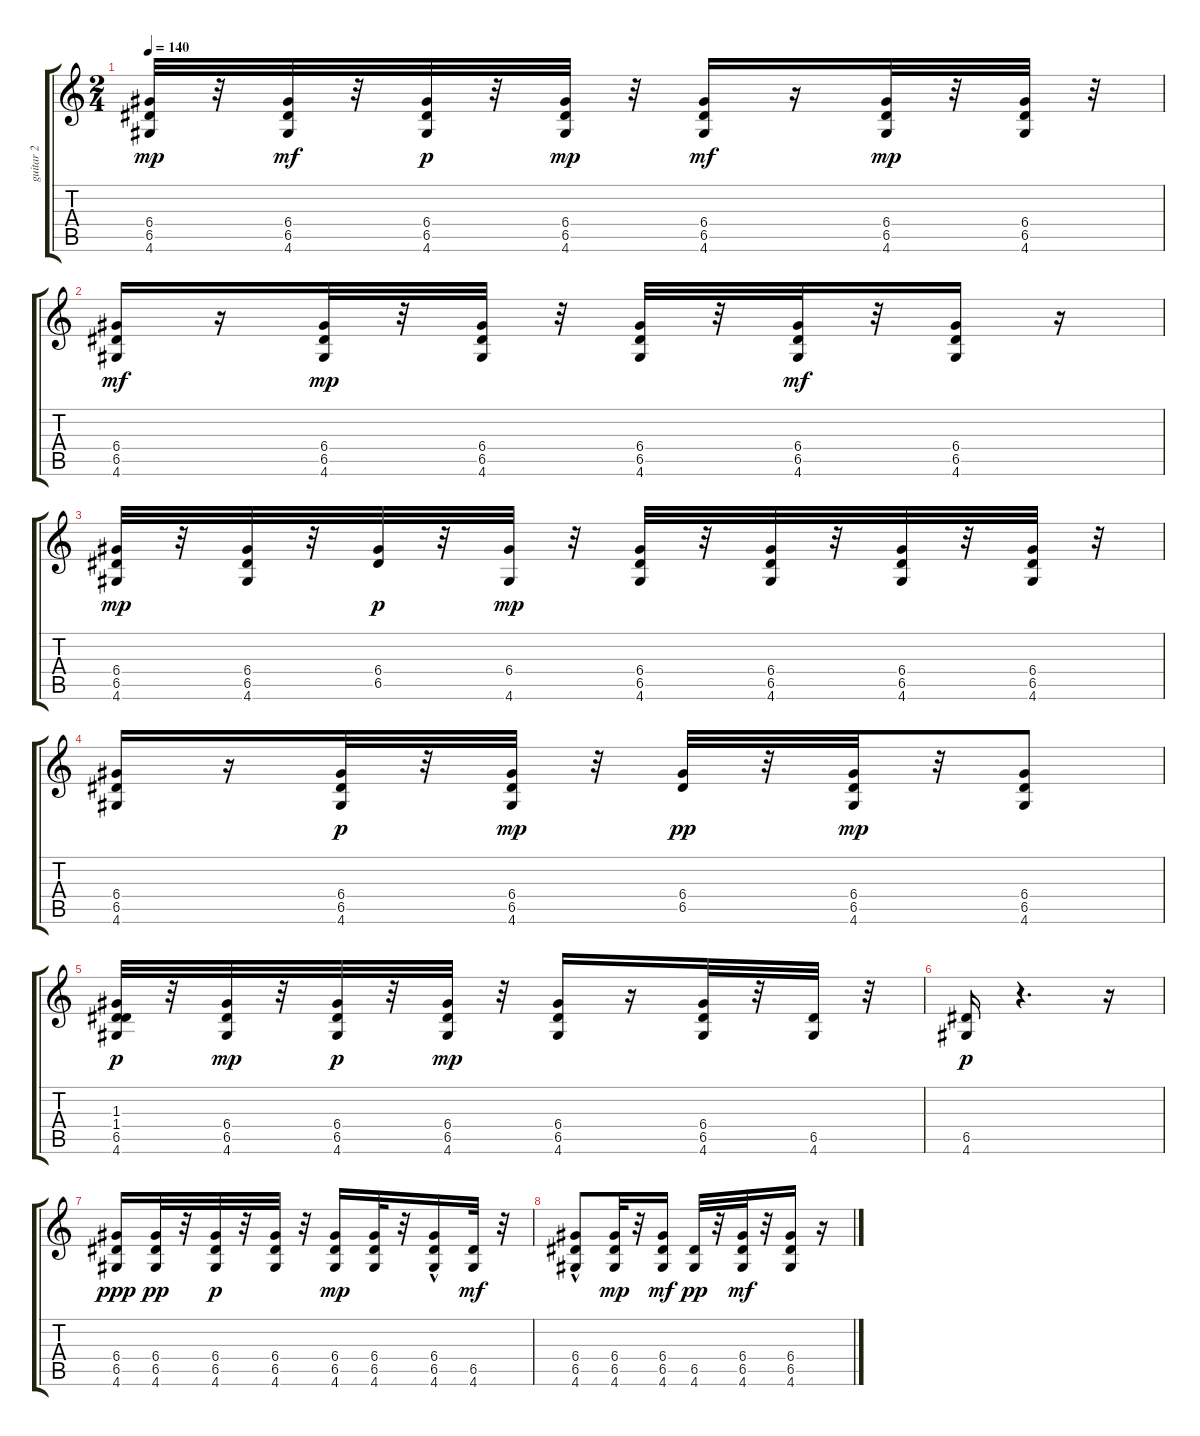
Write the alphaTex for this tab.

\track ("guitar 2" "guitar 2") {instrument distortionguitar}
\staff {score tabs}
\tuning (E4 B3 G3 D3 A2 E2) {hide}
\ts (2 4)
\tempo 140
\clef g2
\ks c
(6.4 6.5 4.6).32{dy mp} r.32 (6.4 6.5 4.6).32{dy mf} r.32 (6.4 6.5 4.6).32{dy p} r.32 (6.4 6.5 4.6).32{dy mp} r.32 (6.4 6.5 4.6).16{dy mf} r.16 (6.4 6.5 4.6).32{dy mp} r.32 (6.4 6.5 4.6).32 r.32 |
(6.4 6.5 4.6).16{dy mf} r.16 (6.4 6.5 4.6).32{dy mp} r.32 (6.4 6.5 4.6).32 r.32 (6.4 6.5 4.6).32 r.32 (6.4 6.5 4.6).32{dy mf} r.32 (6.4 6.5 4.6).16 r.16 |
(6.4 6.5 4.6).32{dy mp} r.32 (6.4 6.5 4.6).32 r.32 (6.4 6.5).32{dy p} r.32 (6.4 4.6).32{dy mp} r.32 (6.4 6.5 4.6).32 r.32 (6.4 6.5 4.6).32 r.32 (6.4 6.5 4.6).32 r.32 (6.4 6.5 4.6).32 r.32 |
(6.4 6.5 4.6).16 r.16 (6.4 6.5 4.6).32{dy p} r.32 (6.4 6.5 4.6).32{dy mp} r.32 (6.4 6.5).32{dy pp} r.32 (6.4 6.5 4.6).32{dy mp} r.32 (6.4 6.5 4.6).8 |
(1.3 1.4 6.5 4.6).32{dy p} r.32 (6.4 6.5 4.6).32{dy mp} r.32 (6.4 6.5 4.6).32{dy p} r.32 (6.4 6.5 4.6).32{dy mp} r.32 (6.4 6.5 4.6).16 r.16 (6.4 6.5 4.6).32 r.32 (6.5 4.6).32 r.32 |
(6.5 4.6).16{dy p} r.4{d} r.16 |
(6.4 6.5 4.6).16{dy ppp} (6.4 6.5 4.6).32{dy pp} r.32 (6.4 6.5 4.6).32{dy p} r.32 (6.4 6.5 4.6).32 r.32 (6.4 6.5 4.6).16{dy mp} (6.4 6.5 4.6).32 r.32 (6.4{hac} 6.5 4.6).16 (6.5 4.6).32{dy mf} r.32 |
(6.4{hac} 6.5{hac} 4.6).8 (6.4 6.5 4.6).32{dy mp} r.32 (6.4 6.5 4.6).16{dy mf} (6.5 4.6).32{dy pp} r.32 (6.4 6.5 4.6).32{dy mf} r.32 (6.4 6.5 4.6).16 r.16
